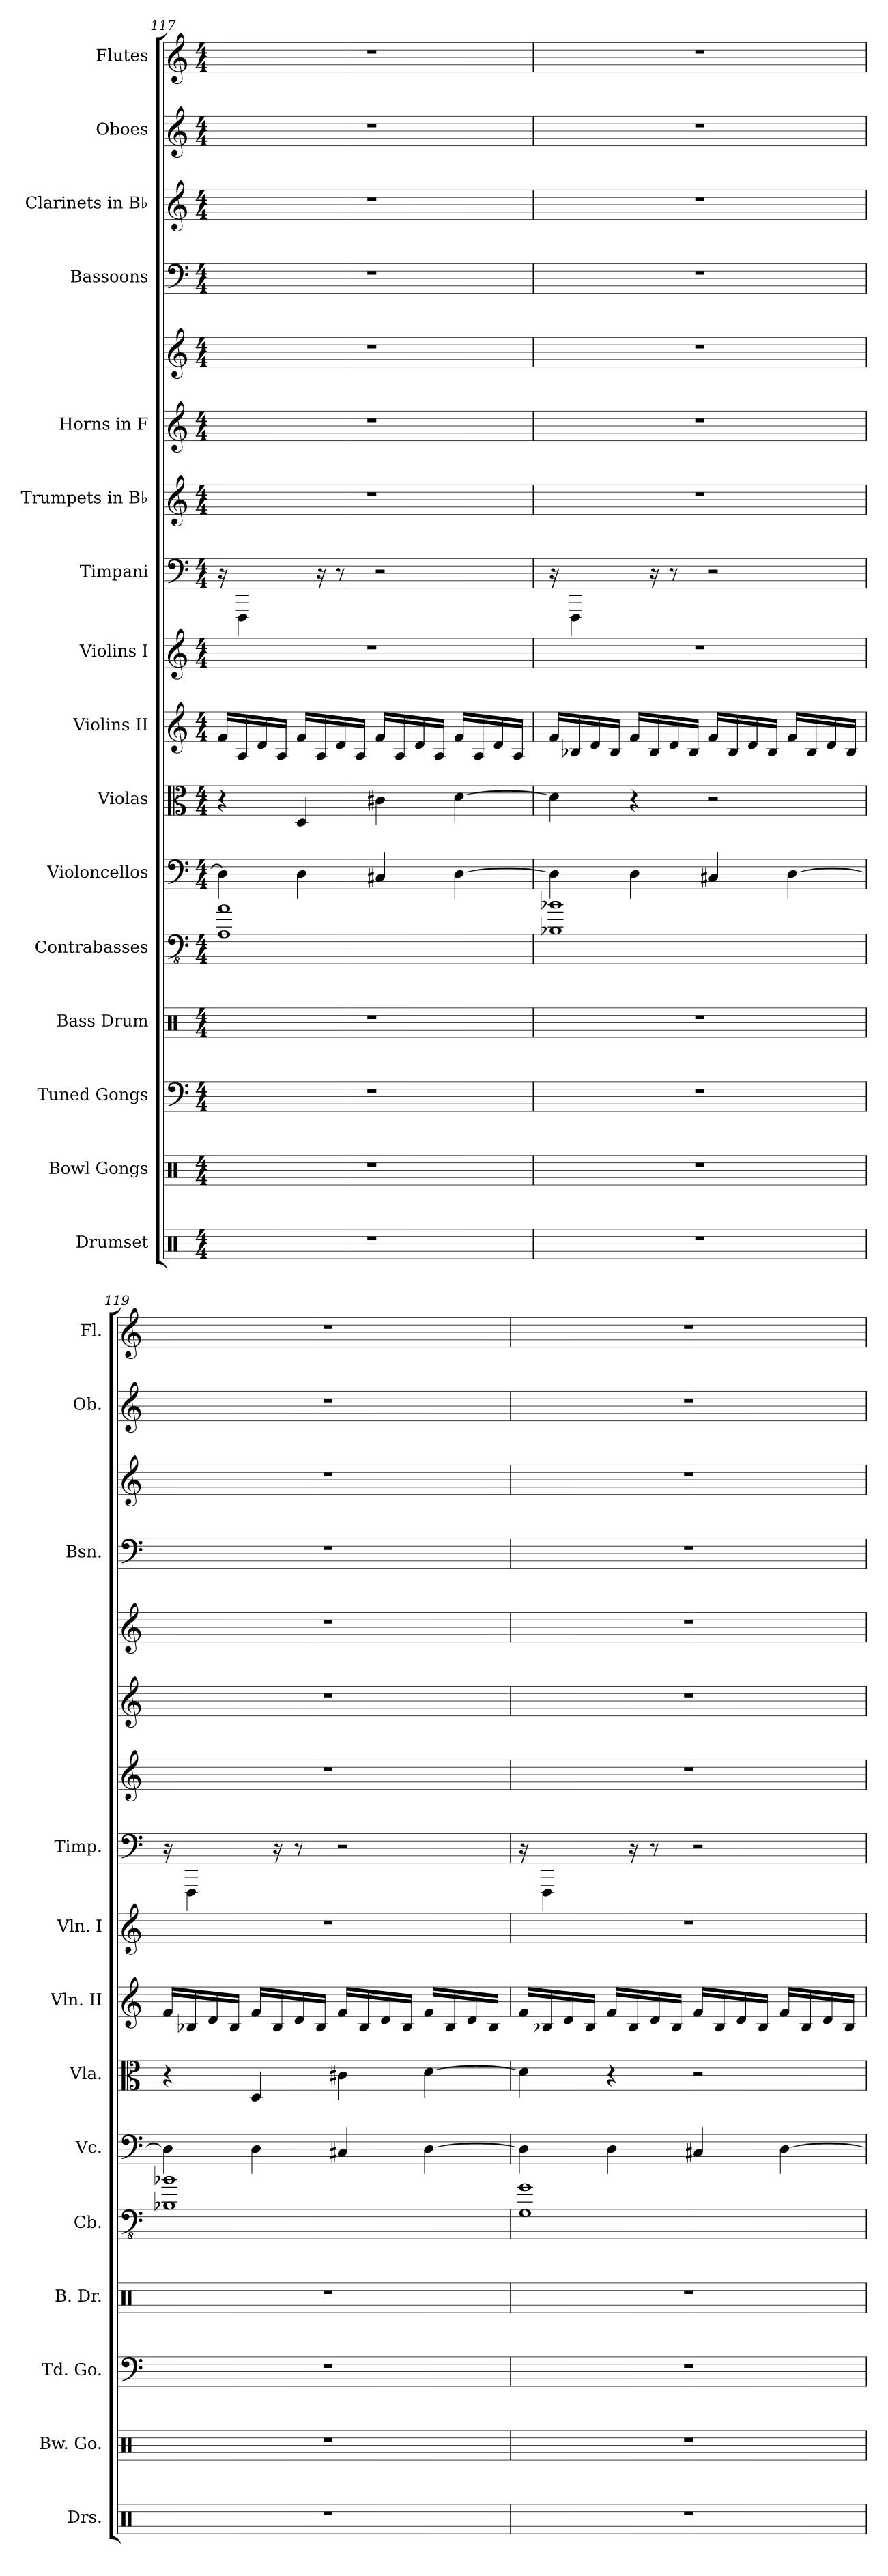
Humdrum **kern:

**kern	**kern	**kern	**kern	**kern	**kern	**kern	**kern	**kern	**kern	**kern	**kern	**kern	**kern	**kern	**kern	**kern
*part16	*part15	*part14	*part13	*part12	*part11	*part10	*part9	*part8	*part7	*part6	*part5	*part5	*part4	*part3	*part2	*part1
*staff17	*staff16	*staff15	*staff14	*staff13	*staff12	*staff11	*staff10	*staff9	*staff8	*staff7	*staff6	*staff5	*staff4	*staff3	*staff2	*staff1
*I"Drumset	*I"Bowl Gongs	*I"Tuned Gongs	*I"Bass Drum	*I"Contrabasses	*I"Violoncellos	*I"Violas	*I"Violins II	*I"Violins I	*I"Timpani	*I"Trumpets in B♭	*I"Horns in F	*	*I"Bassoons	*I"Clarinets in B♭	*I"Oboes	*I"Flutes
*I'Drs.	*I'Bw. Go.	*I'Td. Go.	*I'B. Dr.	*I'Cb.	*I'Vc.	*I'Vla.	*I'Vln. II	*I'Vln. I	*I'Timp.	*	*	*	*I'Bsn.	*	*I'Ob.	*I'Fl.
*clefX	*clefX	*clefF4	*clefX	*clefFv4	*clefF4	*clefC3	*clefG2	*clefG2	*clefF4	*clefG2	*clefG2	*clefG2	*clefF4	*clefG2	*clefG2	*clefG2
*	*	*	*	*ITrd7c12	*	*	*	*	*	*ITrd1c2	*ITrd4c7	*ITrd4c7	*	*ITrd1c2	*	*
*k[]	*k[]	*k[]	*k[]	*k[]	*k[]	*k[]	*k[]	*k[]	*k[]	*k[b-e-]	*k[b-]	*k[b-]	*k[]	*k[b-e-]	*k[]	*k[]
*M4/4	*M4/4	*M4/4	*M4/4	*M4/4	*M4/4	*M4/4	*M4/4	*M4/4	*M4/4	*M4/4	*M4/4	*M4/4	*M4/4	*M4/4	*M4/4	*M4/4
=117	=117	=117	=117	=117	=117	=117	=117	=117	=117	=117	=117	=117	=117	=117	=117	=117
1r	1r	1r	1r	1AAA 1AA	4D\]	4r	16f/LL	1r	16r	1r	1r	1r	1r	1r	1r	1r
.	.	.	.	.	.	.	16A/	.	4FFF\	.	.	.	.	.	.	.
.	.	.	.	.	.	.	16d/	.	.	.	.	.	.	.	.	.
.	.	.	.	.	.	.	16A/JJ	.	.	.	.	.	.	.	.	.
.	.	.	.	.	4D\	4D/	16f/LL	.	.	.	.	.	.	.	.	.
.	.	.	.	.	.	.	16A/	.	16r	.	.	.	.	.	.	.
.	.	.	.	.	.	.	16d/	.	8r	.	.	.	.	.	.	.
.	.	.	.	.	.	.	16A/JJ	.	.	.	.	.	.	.	.	.
.	.	.	.	.	4C#X/	4c#X\	16f/LL	.	2r	.	.	.	.	.	.	.
.	.	.	.	.	.	.	16A/	.	.	.	.	.	.	.	.	.
.	.	.	.	.	.	.	16d/	.	.	.	.	.	.	.	.	.
.	.	.	.	.	.	.	16A/JJ	.	.	.	.	.	.	.	.	.
.	.	.	.	.	[4D\	[4d\	16f/LL	.	.	.	.	.	.	.	.	.
.	.	.	.	.	.	.	16A/	.	.	.	.	.	.	.	.	.
.	.	.	.	.	.	.	16d/	.	.	.	.	.	.	.	.	.
.	.	.	.	.	.	.	16A/JJ	.	.	.	.	.	.	.	.	.
!!LO:PB:g=z
=118	=118	=118	=118	=118	=118	=118	=118	=118	=118	=118	=118	=118	=118	=118	=118	=118
1r	1r	1r	1r	1BBB-X 1BB-X	4D\]	4d\]	16f/LL	1r	16r	1r	1r	1r	1r	1r	1r	1r
.	.	.	.	.	.	.	16B-X/	.	4FFF\	.	.	.	.	.	.	.
.	.	.	.	.	.	.	16d/	.	.	.	.	.	.	.	.	.
.	.	.	.	.	.	.	16B-/JJ	.	.	.	.	.	.	.	.	.
.	.	.	.	.	4D\	4r	16f/LL	.	.	.	.	.	.	.	.	.
.	.	.	.	.	.	.	16B-/	.	16r	.	.	.	.	.	.	.
.	.	.	.	.	.	.	16d/	.	8r	.	.	.	.	.	.	.
.	.	.	.	.	.	.	16B-/JJ	.	.	.	.	.	.	.	.	.
.	.	.	.	.	4C#X/	2r	16f/LL	.	2r	.	.	.	.	.	.	.
.	.	.	.	.	.	.	16B-/	.	.	.	.	.	.	.	.	.
.	.	.	.	.	.	.	16d/	.	.	.	.	.	.	.	.	.
.	.	.	.	.	.	.	16B-/JJ	.	.	.	.	.	.	.	.	.
.	.	.	.	.	[4D\	.	16f/LL	.	.	.	.	.	.	.	.	.
.	.	.	.	.	.	.	16B-/	.	.	.	.	.	.	.	.	.
.	.	.	.	.	.	.	16d/	.	.	.	.	.	.	.	.	.
.	.	.	.	.	.	.	16B-/JJ	.	.	.	.	.	.	.	.	.
=119	=119	=119	=119	=119	=119	=119	=119	=119	=119	=119	=119	=119	=119	=119	=119	=119
1r	1r	1r	1r	1BBB-X 1BB-X	4D\]	4r	16f/LL	1r	16r	1r	1r	1r	1r	1r	1r	1r
.	.	.	.	.	.	.	16B-X/	.	4FFF\	.	.	.	.	.	.	.
.	.	.	.	.	.	.	16d/	.	.	.	.	.	.	.	.	.
.	.	.	.	.	.	.	16B-/JJ	.	.	.	.	.	.	.	.	.
.	.	.	.	.	4D\	4D/	16f/LL	.	.	.	.	.	.	.	.	.
.	.	.	.	.	.	.	16B-/	.	16r	.	.	.	.	.	.	.
.	.	.	.	.	.	.	16d/	.	8r	.	.	.	.	.	.	.
.	.	.	.	.	.	.	16B-/JJ	.	.	.	.	.	.	.	.	.
.	.	.	.	.	4C#X/	4c#X\	16f/LL	.	2r	.	.	.	.	.	.	.
.	.	.	.	.	.	.	16B-/	.	.	.	.	.	.	.	.	.
.	.	.	.	.	.	.	16d/	.	.	.	.	.	.	.	.	.
.	.	.	.	.	.	.	16B-/JJ	.	.	.	.	.	.	.	.	.
.	.	.	.	.	[4D\	[4d\	16f/LL	.	.	.	.	.	.	.	.	.
.	.	.	.	.	.	.	16B-/	.	.	.	.	.	.	.	.	.
.	.	.	.	.	.	.	16d/	.	.	.	.	.	.	.	.	.
.	.	.	.	.	.	.	16B-/JJ	.	.	.	.	.	.	.	.	.
!!LO:PB:g=z
=120	=120	=120	=120	=120	=120	=120	=120	=120	=120	=120	=120	=120	=120	=120	=120	=120
1r	1r	1r	1r	1GGG 1GG	4D\]	4d\]	16f/LL	1r	16r	1r	1r	1r	1r	1r	1r	1r
.	.	.	.	.	.	.	16B-X/	.	4FFF\	.	.	.	.	.	.	.
.	.	.	.	.	.	.	16d/	.	.	.	.	.	.	.	.	.
.	.	.	.	.	.	.	16B-/JJ	.	.	.	.	.	.	.	.	.
.	.	.	.	.	4D\	4r	16f/LL	.	.	.	.	.	.	.	.	.
.	.	.	.	.	.	.	16B-/	.	16r	.	.	.	.	.	.	.
.	.	.	.	.	.	.	16d/	.	8r	.	.	.	.	.	.	.
.	.	.	.	.	.	.	16B-/JJ	.	.	.	.	.	.	.	.	.
.	.	.	.	.	4C#X/	2r	16f/LL	.	2r	.	.	.	.	.	.	.
.	.	.	.	.	.	.	16B-/	.	.	.	.	.	.	.	.	.
.	.	.	.	.	.	.	16d/	.	.	.	.	.	.	.	.	.
.	.	.	.	.	.	.	16B-/JJ	.	.	.	.	.	.	.	.	.
.	.	.	.	.	[4D\	.	16f/LL	.	.	.	.	.	.	.	.	.
.	.	.	.	.	.	.	16B-/	.	.	.	.	.	.	.	.	.
.	.	.	.	.	.	.	16d/	.	.	.	.	.	.	.	.	.
.	.	.	.	.	.	.	16B-/JJ	.	.	.	.	.	.	.	.	.
=	=	=	=	=	=	=	=	=	=	=	=	=	=	=	=	=
*-	*-	*-	*-	*-	*-	*-	*-	*-	*-	*-	*-	*-	*-	*-	*-	*-
